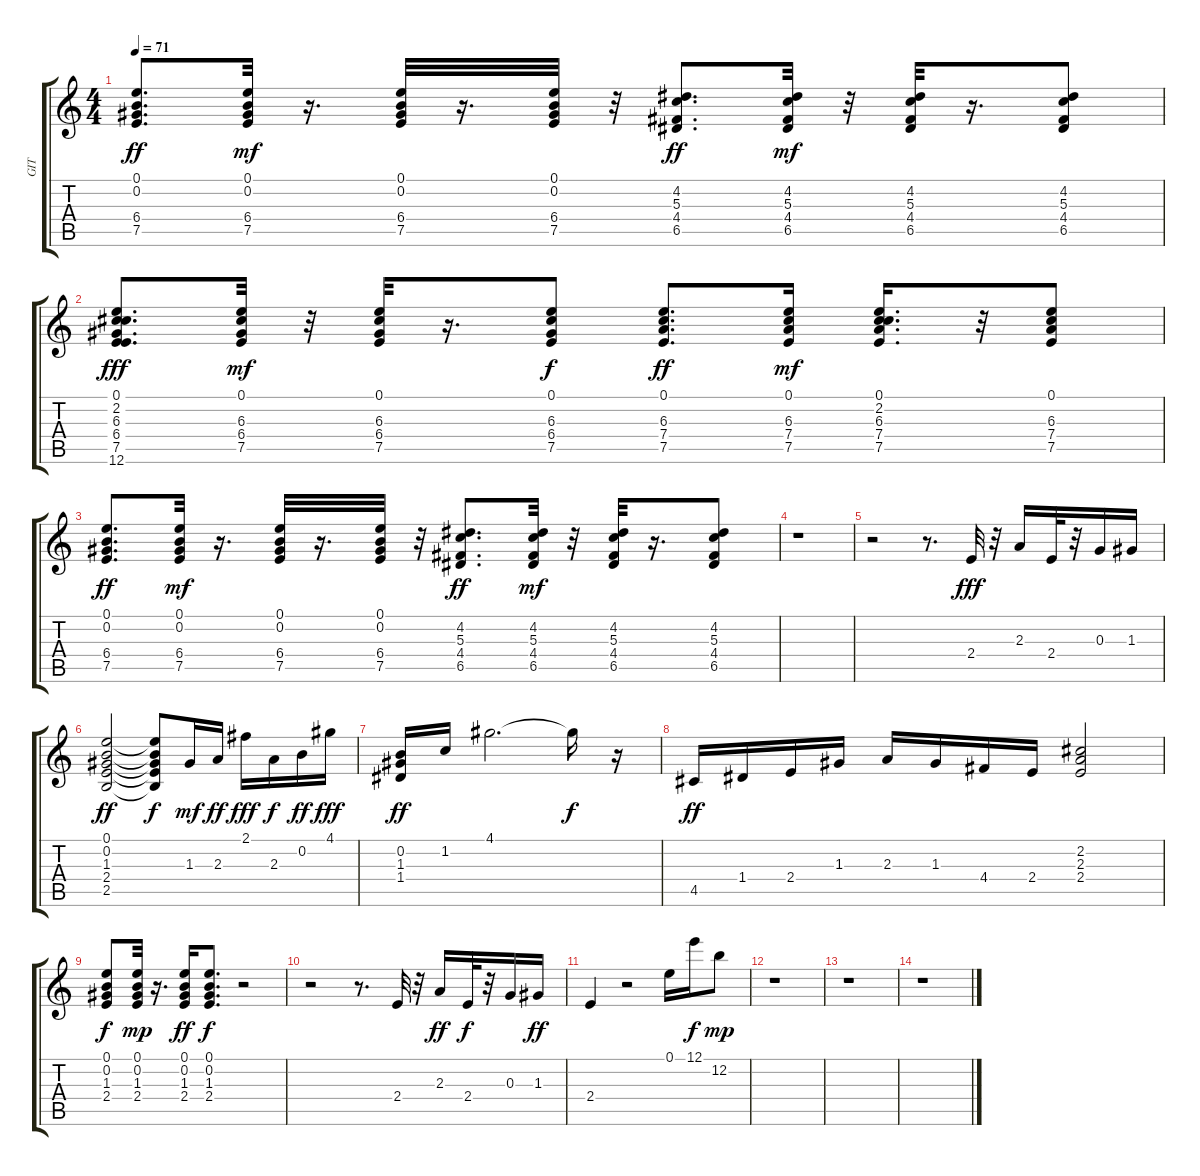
\track ("GIT" "GIT") {instrument acousticguitarsteel}
\staff {score tabs}
\tuning (E4 B3 G3 D3 A2 E2) {hide}
\ts (4 4)
\tempo 71
\clef g2
\ks c
(0.1 0.2 6.4 7.5).8{d dy ff} (0.1 0.2 6.4 7.5).32{dy mf} r.16{d} (0.1 0.2 6.4 7.5).32 r.16{d} (0.1 0.2 6.4 7.5).32 r.32 (4.2 5.3 4.4 6.5).8{d dy ff} (4.2 5.3 4.4 6.5).32{dy mf} r.32 (4.2 5.3 4.4 6.5).32 r.16{d} (4.2 5.3 4.4 6.5).8 |
(0.1 2.2 6.3 6.4 7.5 12.6).8{d dy fff} (0.1 6.3 6.4 7.5).32{dy mf} r.32 (0.1 6.3 6.4 7.5).32 r.16{d} (0.1 6.3 6.4 7.5).8{dy f} (0.1 6.3 7.4 7.5).8{d dy ff} (0.1 6.3 7.4 7.5).16{dy mf} (0.1 2.2 6.3 7.4 7.5).16{d} r.32 (0.1 6.3 7.4 7.5).8 |
(0.1 0.2 6.4 7.5).8{d dy ff} (0.1 0.2 6.4 7.5).32{dy mf} r.16{d} (0.1 0.2 6.4 7.5).32 r.16{d} (0.1 0.2 6.4 7.5).32 r.32 (4.2 5.3 4.4 6.5).8{d dy ff} (4.2 5.3 4.4 6.5).32{dy mf} r.32 (4.2 5.3 4.4 6.5).32 r.16{d} (4.2 5.3 4.4 6.5).8 |
r.1 |
r.2 r.8{d} 2.4.32{dy fff} r.32 2.3.16 2.4.32 r.32 0.3.16 1.3.16 |
(0.1 0.2 1.3 2.4 2.5).2{dy ff} (0.1{t} 0.2{t} 1.3{t} 2.4{t} 2.5{t}).8{dy f} 1.3.16{dy mf} 2.3.16{dy ff} 2.1.16{dy fff} 2.3.16{dy f} 0.2.16{dy ff} 4.1.16{dy fff} |
(0.2 1.3 1.4).16{dy ff} 1.2.16 4.1.2{d} 4.1{t}.16{dy f} r.16 |
4.5.16{dy ff} 1.4.16 2.4.16 1.3.16 2.3.16 1.3.16 4.4.16 2.4.16 (2.2 2.3 2.4).2 |
(0.1 0.2 1.3 2.4).8{dy f} (0.1 0.2 1.3 2.4).32{dy mp} r.16{d} (0.1 0.2 1.3 2.4).16{dy ff} (0.1 0.2 1.3 2.4).8{d dy f} r.2 |
r.2 r.8{d} 2.4.32 r.32 2.3.16{dy ff} 2.4.32{dy f} r.32 0.3.16 1.3.16{dy ff} |
2.4.4 r.2 0.1.16 12.1.16{dy f} 12.2.8{dy mp} |
r.1 |
r.1 |
r.1
